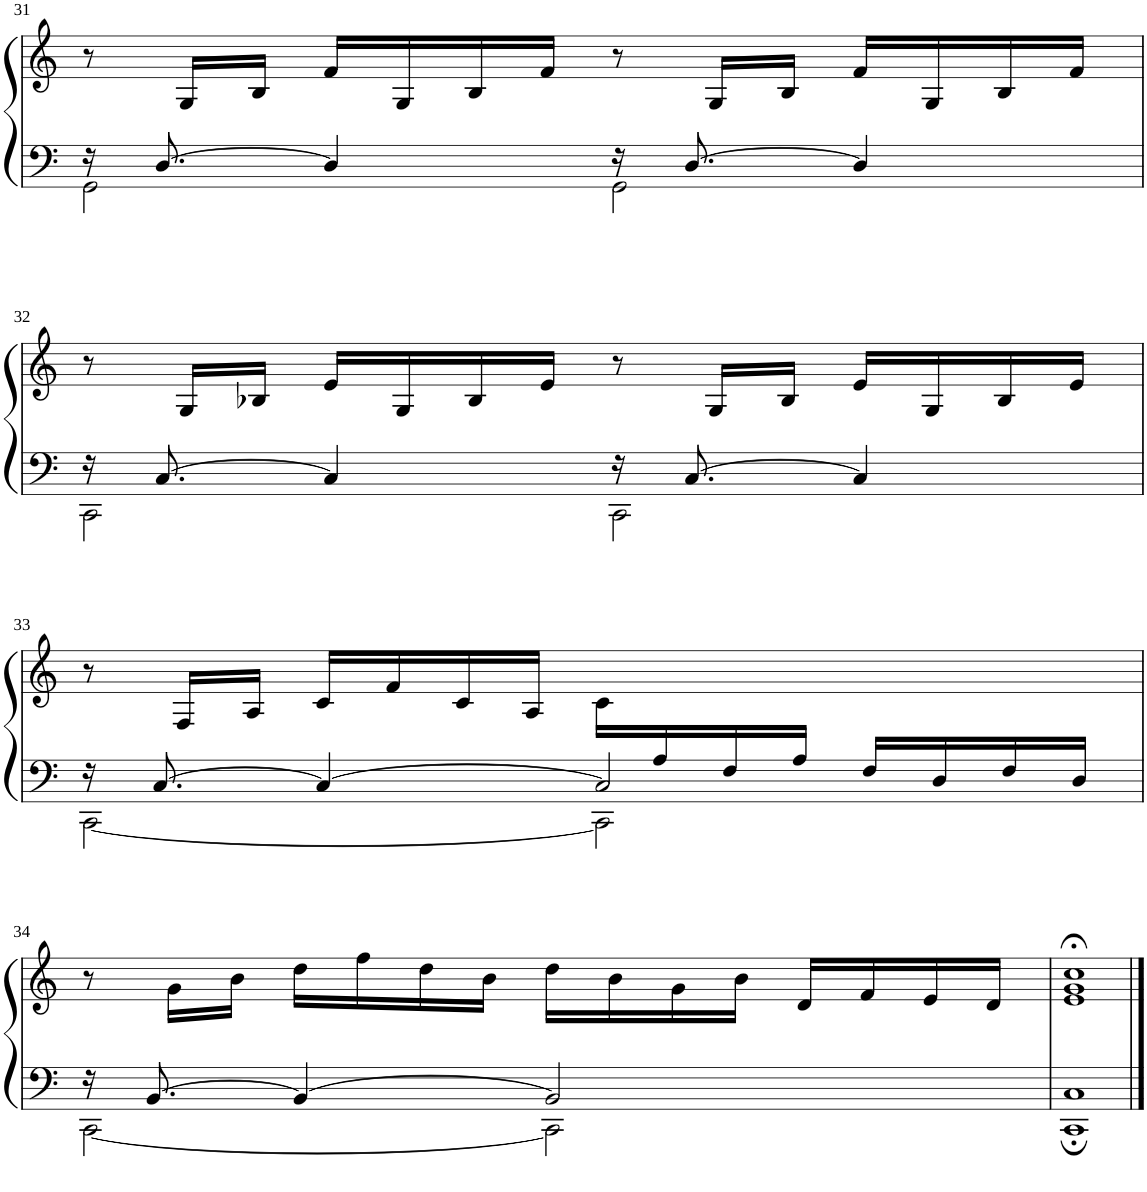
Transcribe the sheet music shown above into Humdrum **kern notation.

**kern	**kern
*part1	*part1
*staff2	*staff1
*I"Piano	*
*I'Pno	*
!!LO:PB:g=z
*clefF4	*clefG2
*k[]	*k[]
*M4/4	*M4/4
*met(c)	*met(c)
=31	=31
*^	*
16r	2GG\	8r
[8.D/	.	.
.	.	16G/LL
.	.	16B/JJ
4D/]	.	16f/LL
.	.	16G/
.	.	16B/
.	.	16f/JJ
16r	2GG\	8r
[8.D/	.	.
.	.	16G/LL
.	.	16B/JJ
4D/]	.	16f/LL
.	.	16G/
.	.	16B/
.	.	16f/JJ
!!LO:LB:g=z
=32	=32	=32
16r	2CC\	8r
[8.C/	.	.
.	.	16G/LL
.	.	16B-X/JJ
4C/]	.	16e/LL
.	.	16G/
.	.	16B-/
.	.	16e/JJ
16r	2CC\	8r
[8.C/	.	.
.	.	16G/LL
.	.	16B-/JJ
4C/]	.	16e/LL
.	.	16G/
.	.	16B-/
.	.	16e/JJ
!!LO:LB:g=z
=33	=33	=33
*	*^	*
16ryy	16r	[2CC\	8r
.	[8.C/	.	.
.	.	.	16F/LL
.	.	.	16A/JJ
.	4C/_	.	16c/LL
.	.	.	16f/
.	.	.	16c/
.	.	.	16A/JJ
.	2C/]	2CC\]	16c\LL
16A/	.	.	4..ryy
16F/	.	.	.
16A/JJ	.	.	.
16F/LL	.	.	.
16D/	.	.	.
16F/	.	.	.
16D/JJ	.	.	.
*	*v	*v	*
!!LO:LB:g=z
=34	=34	=34
16r	[2CC\	8r
[8.BB/	.	.
.	.	16g\LL
.	.	16b\JJ
4BB/_	.	16dd\LL
.	.	16ff\
.	.	16dd\
.	.	16b\JJ
2BB/]	2CC\]	16dd\LL
.	.	16b\
.	.	16g\
.	.	16b\JJ
.	.	16d/LL
.	.	16f/
.	.	16e/
.	.	16d/JJ
*v	*v	*
=35	=35
1CC; 1C;	1e;< 1g;< 1cc;<
==	==
*-	*-
